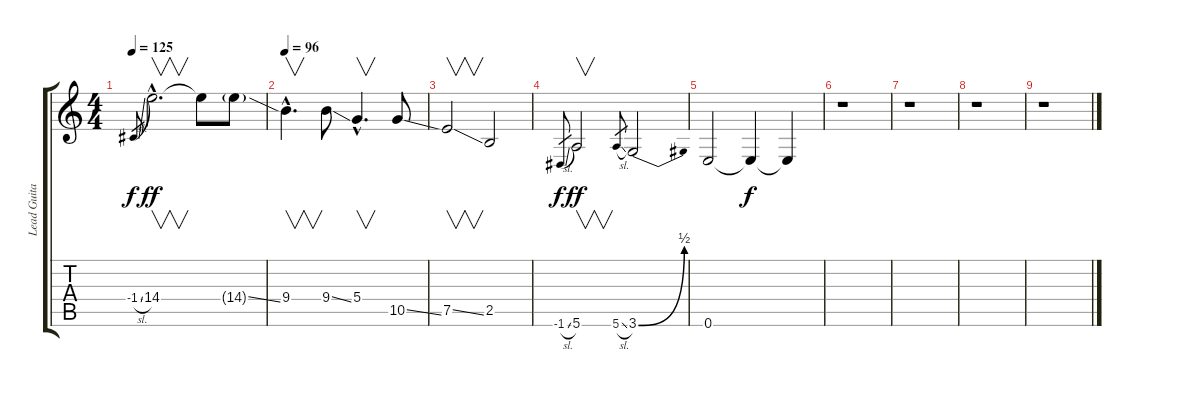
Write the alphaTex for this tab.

\track ("Lead Guitar" "Lead Guita") {instrument overdrivenguitar}
\staff {score tabs}
\tuning (E4 B3 G3 D3 A2 E2) {hide}
\ts (4 4)
\tempo 125
\clef g2
\ks c
-1.4{sl}.8{gr dy f} 14.4{hac}.2{v d dy ff} 14.4{t}.8 14.4{ss g}.8 |
\tempo 96
9.4{hac}.4{v d} 9.4{ss}.8 5.4{hac}.4{v d} 10.5{ss}.8 |
7.5{ss}.2{v} 2.5.2 |
-1.6{sl}.8{gr dy f} 5.6.2{v dy ff} 5.6{sl}.8{gr} 3.6{be (bend 0 0 60 2)}.2 |
0.6.2 0.6{t}.4{dy f} 0.6{t}.4 |
r.1 |
r.1 |
r.1 |
r.1
